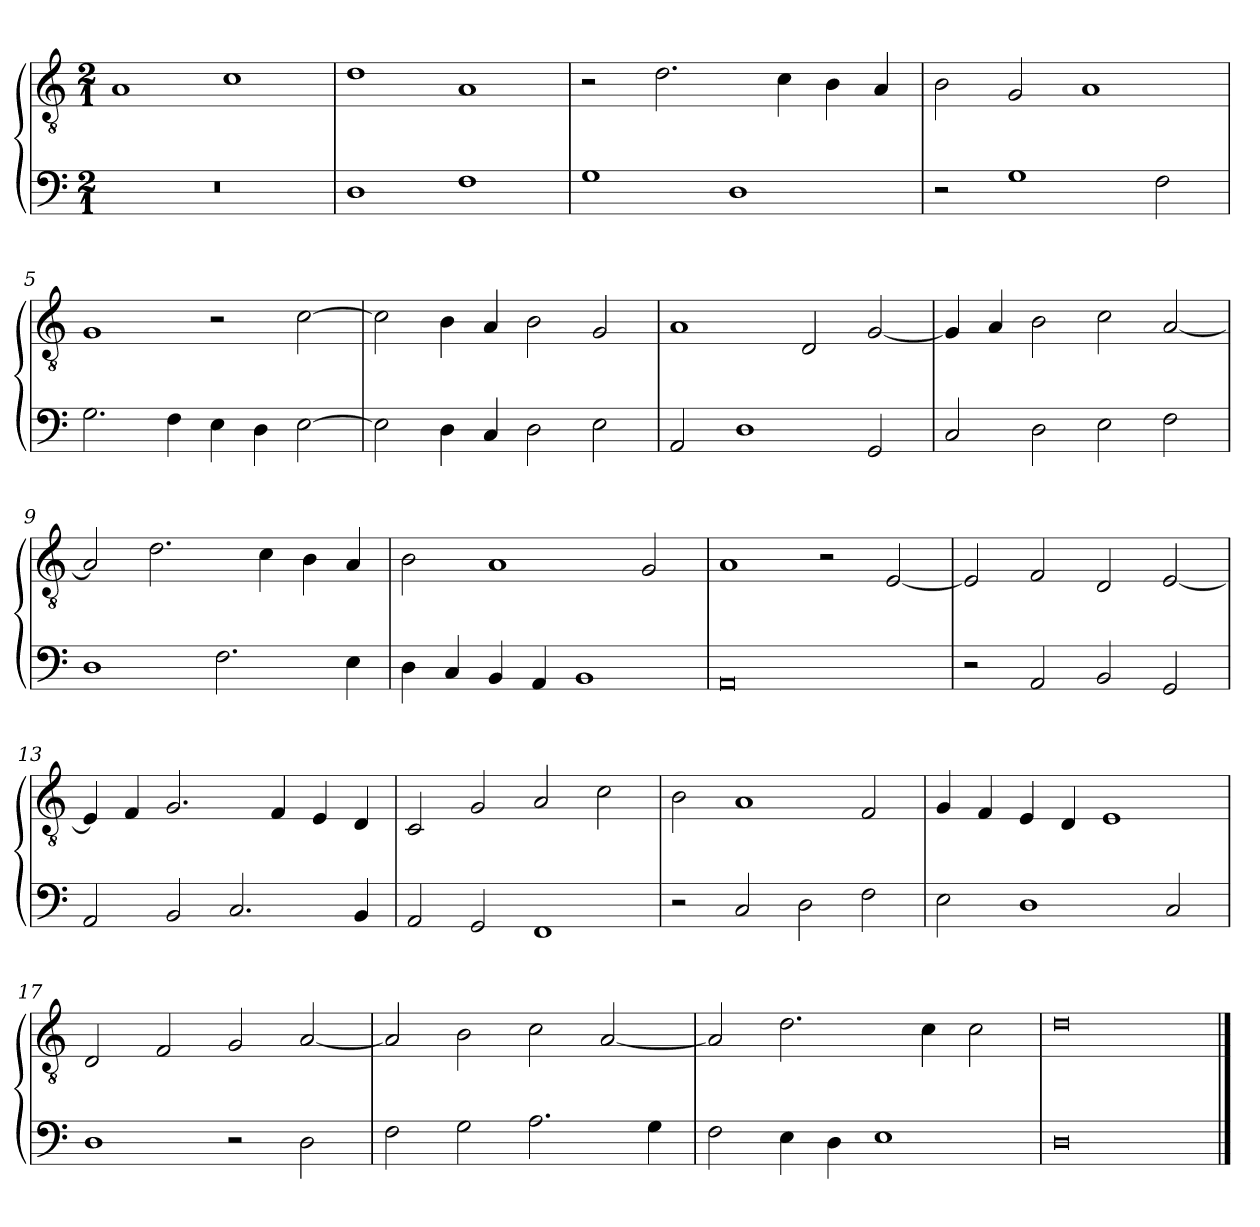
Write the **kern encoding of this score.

**kern	**kern
*part2	*part1
*staff2	*staff1
*clefF4	*clefGv2
*k[]	*k[]
*M2/1	*M2/1
=1	=1
0r	1A
.	1c
=2	=2
1D	1d
1F	1A
=3	=3
1G	2r
.	2.d
1D	.
.	4c
.	4B
.	4A
=4	=4
2r	2B
1G	2G
.	1A
2F	.
=5	=5
2.G	1G
4F	.
4E	2r
4D	.
[2E	[2c
=6	=6
2E]	2c]
4D	4B
4C	4A
2D	2B
2E	2G
=7	=7
2AA	1A
1D	.
.	2D
2GG	[2G
=8	=8
2C	4G]
.	4A
2D	2B
2E	2c
2F	[2A
=9	=9
1D	2A]
.	2.d
2.F	.
.	4c
.	4B
4E	4A
=10	=10
4D	2B
4C	.
4BB	1A
4AA	.
1BB	.
.	2G
=11	=11
0AA	1A
.	2r
.	[2E
=12	=12
2r	2E]
2AA	2F
2BB	2D
2GG	[2E
=13	=13
2AA	4E]
.	4F
2BB	2.G
2.C	.
.	4F
.	4E
4BB	4D
=14	=14
2AA	2C
2GG	2G
1FF	2A
.	2c
=15	=15
2r	2B
2C	1A
2D	.
2F	2F
=16	=16
2E	4G
.	4F
1D	4E
.	4D
.	1E
2C	.
=17	=17
1D	2D
.	2F
2r	2G
2D	[2A
=18	=18
2F	2A]
2G	2B
2.A	2c
.	[2A
4G	.
=19	=19
2F	2A]
4E	2.d
4D	.
1E	.
.	4c
.	2c
=20	=20
0D	0d
==	==
*-	*-
